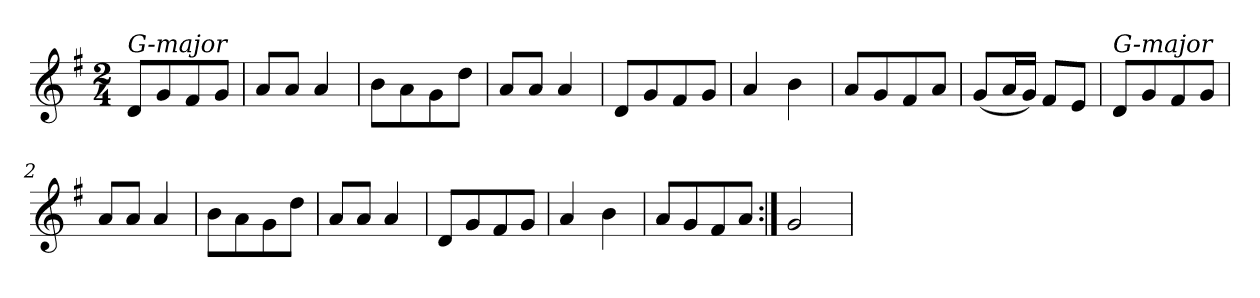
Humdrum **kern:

**kern
*part1
*staff1
*clefG2
*k[f#]
*G:
*M2/4
=1
!LO:TX:a:i:t=G-major
8dL
8g
8f#
8gJ
=2
8aL
8aJ
4a
=3
8bL
8a
8g
8ddJ
=4
8aL
8aJ
4a
=5
8dL
8g
8f#
8gJ
=6
4a
4b
=7
8aL
8g
8f#
8aJ
=8
(8gL
16aL
16gJJ)
8f#L
8eJ
=1
!LO:TX:a:i:t=G-major
8dL
8g
8f#
8gJ
=2
8aL
8aJ
4a
=3
8bL
8a
8g
8ddJ
=4
8aL
8aJ
4a
=5
8dL
8g
8f#
8gJ
=6
4a
4b
=7
8aL
8g
8f#
8aJ
=9:|!
2g
=
*-
